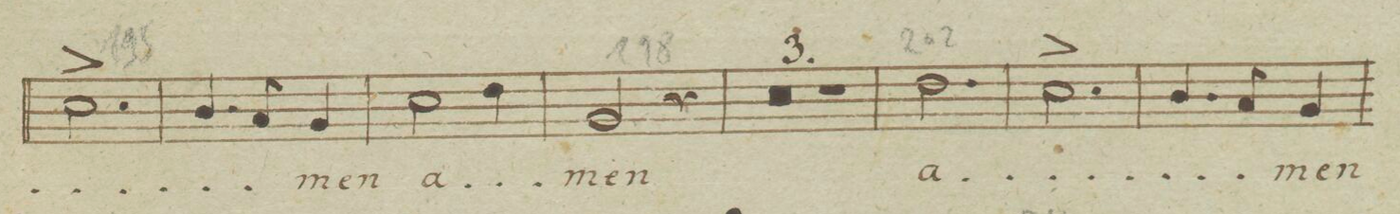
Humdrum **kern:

**kern	**text	**dynam
*I"Basso.	*	*
*clefF4	*	*
*k[b-e-]	*	*
*met(c)	*	*
*M3/4	*	*
2.E-^\	.	.
=197	=197	=197
4.D/	.	.
8C/	.	.
4BB-/	-men	.
=198	=198	=198
2E-\	a-	.
4F\	.	.
=199	=199	=199
2BB-/	-men	.
4r	.	.
=200	=200	=200
1.r	.	.
=201	=201	=201
=202	=202	=202
2.r	.	.
=203	=203	=203
2.F\	a-	.
=204	=204	=204
2.E-^\	.	.
=205	=205	=205
4.D/	.	.
8C/	.	.
4BB-/	-men	.
=206	=206	=206
*-	*-	*-
